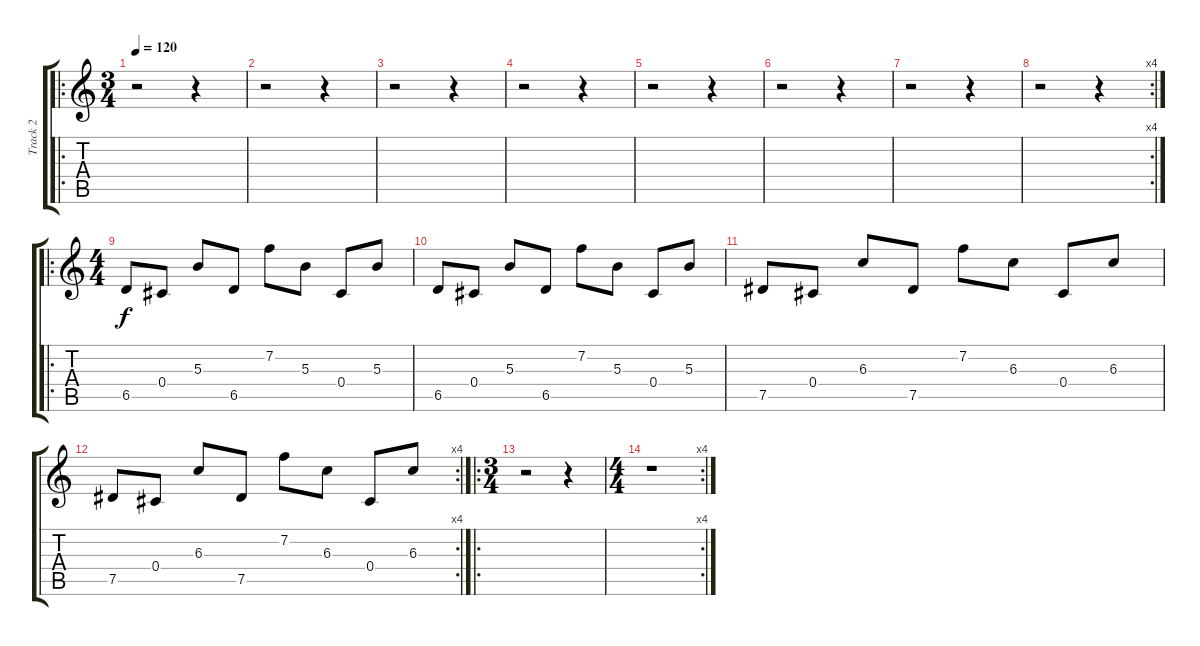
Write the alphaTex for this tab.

\track ("Track 2" "Track 2") {instrument electricguitarclean}
\staff {score tabs}
\tuning (Eb4 Bb3 Gb3 Db3 Ab2 Db2) {hide}
\ro
\ts (3 4)
\tempo 120
\clef g2
\ks c
r.2{dy f instrument electricguitarclean} r.4 |
r.2 r.4 |
r.2 r.4 |
r.2 r.4 |
r.2 r.4 |
r.2 r.4 |
r.2 r.4 |
\rc 4
r.2 r.4 |
\ro
\ts (4 4)
6.5.8 0.4.8 5.3.8 6.5.8 7.2.8 5.3.8 0.4.8 5.3.8 |
6.5.8 0.4.8 5.3.8 6.5.8 7.2.8 5.3.8 0.4.8 5.3.8 |
7.5.8 0.4.8 6.3.8 7.5.8 7.2.8 6.3.8 0.4.8 6.3.8 |
\rc 4
7.5.8 0.4.8 6.3.8 7.5.8 7.2.8 6.3.8 0.4.8 6.3.8 |
\ro
\ts (3 4)
r.2 r.4 |
\rc 4
\ts (4 4)
r.1
